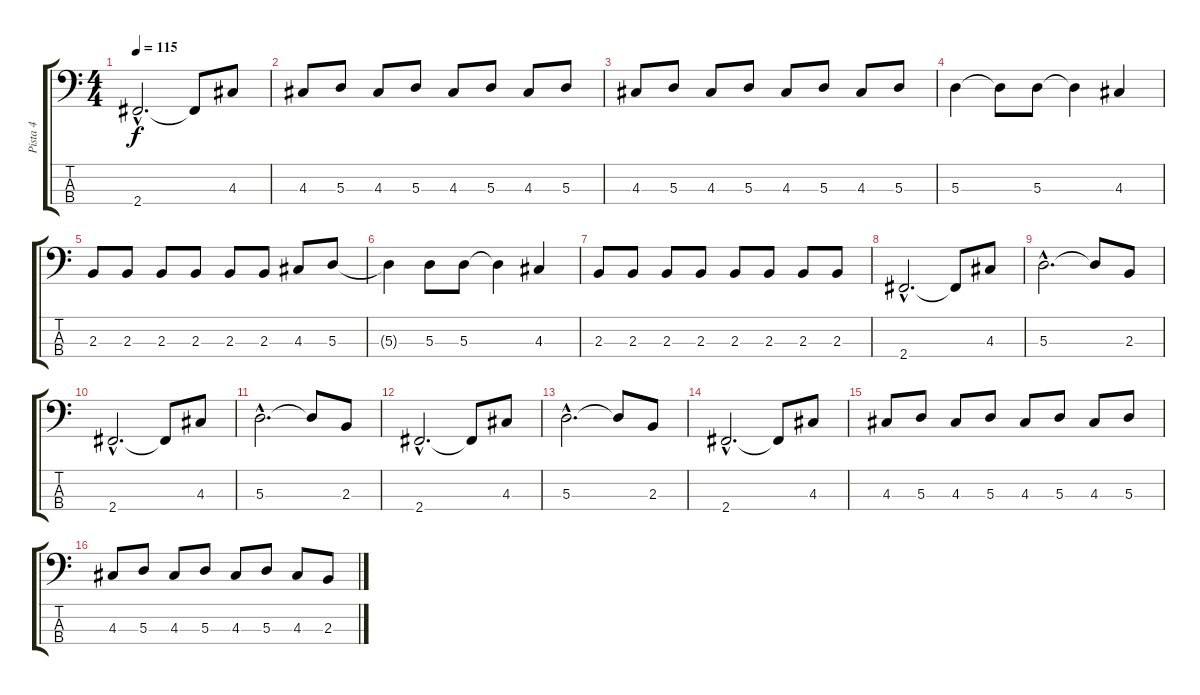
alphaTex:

\track ("Pista 4" "Pista 4") {instrument electricbasspick}
\staff {score tabs}
\tuning (G2 D2 A1 E1) {hide}
\ts (4 4)
\tempo 115
\clef f4
\ks c
2.4{hac}.2{d dy f} 2.4{t}.8 4.3.8 |
4.3.8 5.3.8 4.3.8 5.3.8 4.3.8 5.3.8 4.3.8 5.3.8 |
4.3.8 5.3.8 4.3.8 5.3.8 4.3.8 5.3.8 4.3.8 5.3.8 |
5.3.4 5.3{t}.8 5.3.8 5.3{t}.4 4.3.4 |
2.3.8 2.3.8 2.3.8 2.3.8 2.3.8 2.3.8 4.3.8 5.3.8 |
5.3{t}.4 5.3.8 5.3.8 5.3{t}.4 4.3.4 |
2.3.8 2.3.8 2.3.8 2.3.8 2.3.8 2.3.8 2.3.8 2.3.8 |
2.4{hac}.2{d} 2.4{t}.8 4.3.8 |
5.3{hac}.2{d} 5.3{t}.8 2.3.8 |
2.4{hac}.2{d} 2.4{t}.8 4.3.8 |
5.3{hac}.2{d} 5.3{t}.8 2.3.8 |
2.4{hac}.2{d} 2.4{t}.8 4.3.8 |
5.3{hac}.2{d} 5.3{t}.8 2.3.8 |
2.4{hac}.2{d} 2.4{t}.8 4.3.8 |
4.3.8 5.3.8 4.3.8 5.3.8 4.3.8 5.3.8 4.3.8 5.3.8 |
4.3.8 5.3.8 4.3.8 5.3.8 4.3.8 5.3.8 4.3.8 2.3.8
